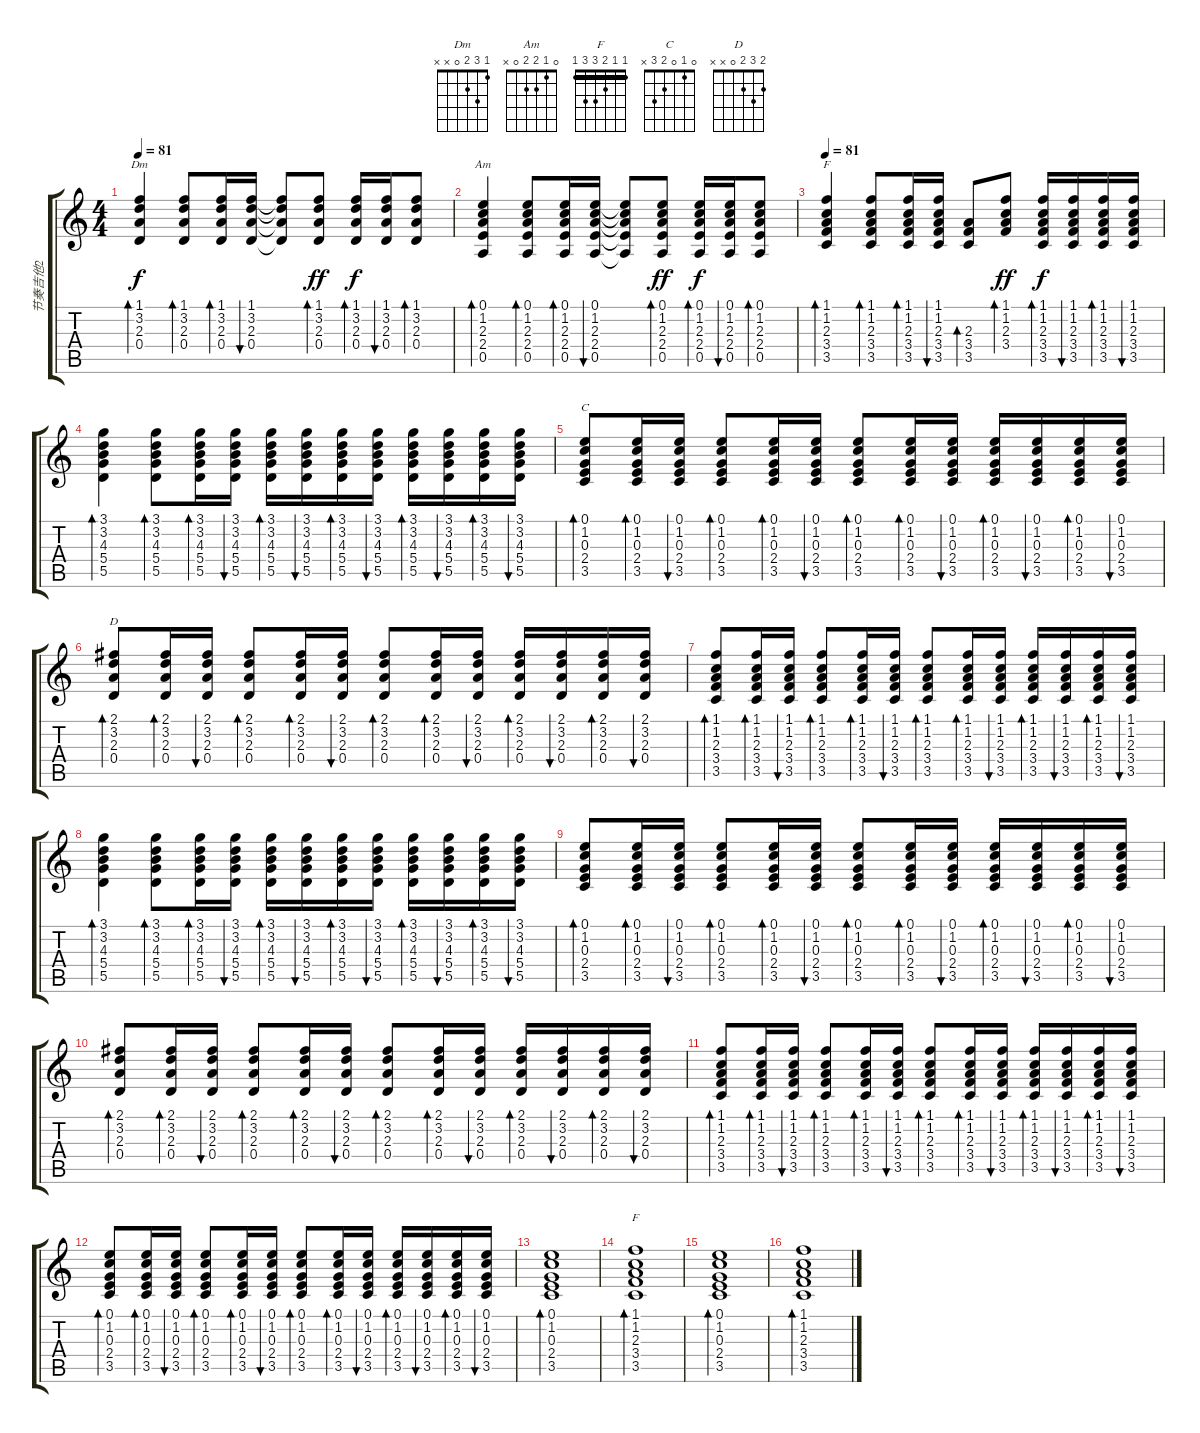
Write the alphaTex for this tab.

\track ("节奏吉他2" "节奏吉他2") {instrument acousticguitarsteel}
\staff {score tabs}
\tuning (E4 B3 G3 D3 A2 E2) {hide}
\chord ("Dm" 1 3 2 0 x x)
\chord ("Am" 0 1 2 2 0 x)
\chord ("F" 1 1 2 3 3 x) {barre 1}
\chord ("C" 0 1 0 2 3 x)
\chord ("D" 2 3 2 0 x x)
\chord ("F" 1 1 2 3 3 1) {barre 1}
\ts (4 4)
\tempo 81
\clef g2
\ks c
(1.1 3.2 2.3 0.4).4{bd 60 ch "Dm" dy f} (1.1 3.2 2.3 0.4).8{bd 60} (1.1 3.2 2.3 0.4).16{bd 60} (1.1 3.2 2.3 0.4).16{bu 60} (1.1{t} 3.2{t} 2.3{t} 0.4{t}).8 (1.1 3.2 2.3 0.4).8{bd 60 dy ff} (1.1 3.2 2.3 0.4).16{bd 60 dy f} (1.1 3.2 2.3 0.4).16{bu 60} (1.1 3.2 2.3 0.4).8{bd 60} |
(0.1 1.2 2.3 2.4 0.5).4{bd 60 ch "Am"} (0.1 1.2 2.3 2.4 0.5).8{bd 60} (0.1 1.2 2.3 2.4 0.5).16{bd 60} (0.1 1.2 2.3 2.4 0.5).16{bu 60} (0.1{t} 1.2{t} 2.3{t} 2.4{t} 0.5{t}).8 (0.1 1.2 2.3 2.4 0.5).8{bd 60 dy ff} (0.1 1.2 2.3 2.4 0.5).16{bd 60 dy f} (0.1 1.2 2.3 2.4 0.5).16{bu 60} (0.1 1.2 2.3 2.4 0.5).8{bd 60} |
\tempo 81
(1.1 1.2 2.3 3.4 3.5).4{bd 60 ch "F"} (1.1 1.2 2.3 3.4 3.5).8{bd 60} (1.1 1.2 2.3 3.4 3.5).16{bd 60} (1.1 1.2 2.3 3.4 3.5).16{bu 60} (2.3 3.4 3.5).8{bd 60} (1.1 1.2 2.3 3.4).8{bd 60 dy ff} (1.1 1.2 2.3 3.4 3.5).16{bd 60 dy f} (1.1 1.2 2.3 3.4 3.5).16{bu 60} (1.1 1.2 2.3 3.4 3.5).16{bd 60} (1.1 1.2 2.3 3.4 3.5).16{bu 60} |
(3.1 3.2 4.3 5.4 5.5).4{bd 60} (3.1 3.2 4.3 5.4 5.5).8{bd 60} (3.1 3.2 4.3 5.4 5.5).16{bd 60} (3.1 3.2 4.3 5.4 5.5).16{bu 60} (3.1 3.2 4.3 5.4 5.5).16{bd 60} (3.1 3.2 4.3 5.4 5.5).16{bu 60} (3.1 3.2 4.3 5.4 5.5).16{bd 60} (3.1 3.2 4.3 5.4 5.5).16{bu 60} (3.1 3.2 4.3 5.4 5.5).16{bd 60} (3.1 3.2 4.3 5.4 5.5).16{bu 60} (3.1 3.2 4.3 5.4 5.5).16{bd 60} (3.1 3.2 4.3 5.4 5.5).16{bu 60} |
(0.1 1.2 0.3 2.4 3.5).8{bd 60 ch "C"} (0.1 1.2 0.3 2.4 3.5).16{bd 60} (0.1 1.2 0.3 2.4 3.5).16{bu 60} (0.1 1.2 0.3 2.4 3.5).8{bd 60} (0.1 1.2 0.3 2.4 3.5).16{bd 60} (0.1 1.2 0.3 2.4 3.5).16{bu 60} (0.1 1.2 0.3 2.4 3.5).8{bd 60} (0.1 1.2 0.3 2.4 3.5).16{bd 60} (0.1 1.2 0.3 2.4 3.5).16{bu 60} (0.1 1.2 0.3 2.4 3.5).16{bd 60} (0.1 1.2 0.3 2.4 3.5).16{bu 60} (0.1 1.2 0.3 2.4 3.5).16{bd 60} (0.1 1.2 0.3 2.4 3.5).16{bu 60} |
(2.1 3.2 2.3 0.4).8{bd 60 ch "D"} (2.1 3.2 2.3 0.4).16{bd 60} (2.1 3.2 2.3 0.4).16{bu 60} (2.1 3.2 2.3 0.4).8{bd 60} (2.1 3.2 2.3 0.4).16{bd 60} (2.1 3.2 2.3 0.4).16{bu 60} (2.1 3.2 2.3 0.4).8{bd 60} (2.1 3.2 2.3 0.4).16{bd 60} (2.1 3.2 2.3 0.4).16{bu 60} (2.1 3.2 2.3 0.4).16{bd 60} (2.1 3.2 2.3 0.4).16{bu 60} (2.1 3.2 2.3 0.4).16{bd 60} (2.1 3.2 2.3 0.4).16{bu 60} |
(1.1 1.2 2.3 3.4 3.5).8{bd 60} (1.1 1.2 2.3 3.4 3.5).16{bd 60} (1.1 1.2 2.3 3.4 3.5).16{bu 60} (1.1 1.2 2.3 3.4 3.5).8{bd 60} (1.1 1.2 2.3 3.4 3.5).16{bd 60} (1.1 1.2 2.3 3.4 3.5).16{bu 60} (1.1 1.2 2.3 3.4 3.5).8{bd 60} (1.1 1.2 2.3 3.4 3.5).16{bd 60} (1.1 1.2 2.3 3.4 3.5).16{bu 60} (1.1 1.2 2.3 3.4 3.5).16{bd 60} (1.1 1.2 2.3 3.4 3.5).16{bu 60} (1.1 1.2 2.3 3.4 3.5).16{bd 60} (1.1 1.2 2.3 3.4 3.5).16{bu 60} |
(3.1 3.2 4.3 5.4 5.5).4{bd 60} (3.1 3.2 4.3 5.4 5.5).8{bd 60} (3.1 3.2 4.3 5.4 5.5).16{bd 60} (3.1 3.2 4.3 5.4 5.5).16{bu 60} (3.1 3.2 4.3 5.4 5.5).16{bd 60} (3.1 3.2 4.3 5.4 5.5).16{bu 60} (3.1 3.2 4.3 5.4 5.5).16{bd 60} (3.1 3.2 4.3 5.4 5.5).16{bu 60} (3.1 3.2 4.3 5.4 5.5).16{bd 60} (3.1 3.2 4.3 5.4 5.5).16{bu 60} (3.1 3.2 4.3 5.4 5.5).16{bd 60} (3.1 3.2 4.3 5.4 5.5).16{bu 60} |
(0.1 1.2 0.3 2.4 3.5).8{bd 60} (0.1 1.2 0.3 2.4 3.5).16{bd 60} (0.1 1.2 0.3 2.4 3.5).16{bu 60} (0.1 1.2 0.3 2.4 3.5).8{bd 60} (0.1 1.2 0.3 2.4 3.5).16{bd 60} (0.1 1.2 0.3 2.4 3.5).16{bu 60} (0.1 1.2 0.3 2.4 3.5).8{bd 60} (0.1 1.2 0.3 2.4 3.5).16{bd 60} (0.1 1.2 0.3 2.4 3.5).16{bu 60} (0.1 1.2 0.3 2.4 3.5).16{bd 60} (0.1 1.2 0.3 2.4 3.5).16{bu 60} (0.1 1.2 0.3 2.4 3.5).16{bd 60} (0.1 1.2 0.3 2.4 3.5).16{bu 60} |
(2.1 3.2 2.3 0.4).8{bd 60} (2.1 3.2 2.3 0.4).16{bd 60} (2.1 3.2 2.3 0.4).16{bu 60} (2.1 3.2 2.3 0.4).8{bd 60} (2.1 3.2 2.3 0.4).16{bd 60} (2.1 3.2 2.3 0.4).16{bu 60} (2.1 3.2 2.3 0.4).8{bd 60} (2.1 3.2 2.3 0.4).16{bd 60} (2.1 3.2 2.3 0.4).16{bu 60} (2.1 3.2 2.3 0.4).16{bd 60} (2.1 3.2 2.3 0.4).16{bu 60} (2.1 3.2 2.3 0.4).16{bd 60} (2.1 3.2 2.3 0.4).16{bu 60} |
(1.1 1.2 2.3 3.4 3.5).8{bd 60} (1.1 1.2 2.3 3.4 3.5).16{bd 60} (1.1 1.2 2.3 3.4 3.5).16{bu 60} (1.1 1.2 2.3 3.4 3.5).8{bd 60} (1.1 1.2 2.3 3.4 3.5).16{bd 60} (1.1 1.2 2.3 3.4 3.5).16{bu 60} (1.1 1.2 2.3 3.4 3.5).8{bd 60} (1.1 1.2 2.3 3.4 3.5).16{bd 60} (1.1 1.2 2.3 3.4 3.5).16{bu 60} (1.1 1.2 2.3 3.4 3.5).16{bd 60} (1.1 1.2 2.3 3.4 3.5).16{bu 60} (1.1 1.2 2.3 3.4 3.5).16{bd 60} (1.1 1.2 2.3 3.4 3.5).16{bu 60} |
(0.1 1.2 0.3 2.4 3.5).8{bd 60} (0.1 1.2 0.3 2.4 3.5).16{bd 60} (0.1 1.2 0.3 2.4 3.5).16{bu 60} (0.1 1.2 0.3 2.4 3.5).8{bd 60} (0.1 1.2 0.3 2.4 3.5).16{bd 60} (0.1 1.2 0.3 2.4 3.5).16{bu 60} (0.1 1.2 0.3 2.4 3.5).8{bd 60} (0.1 1.2 0.3 2.4 3.5).16{bd 60} (0.1 1.2 0.3 2.4 3.5).16{bu 60} (0.1 1.2 0.3 2.4 3.5).16{bd 60} (0.1 1.2 0.3 2.4 3.5).16{bu 60} (0.1 1.2 0.3 2.4 3.5).16{bd 60} (0.1 1.2 0.3 2.4 3.5).16{bu 60} |
(0.1 1.2 0.3 2.4 3.5).1{bd 120} |
(1.1 1.2 2.3 3.4 3.5).1{bd 120 ch "F"} |
(0.1 1.2 0.3 2.4 3.5).1{bd 120} |
(1.1 1.2 2.3 3.4 3.5).1{bd 120}
